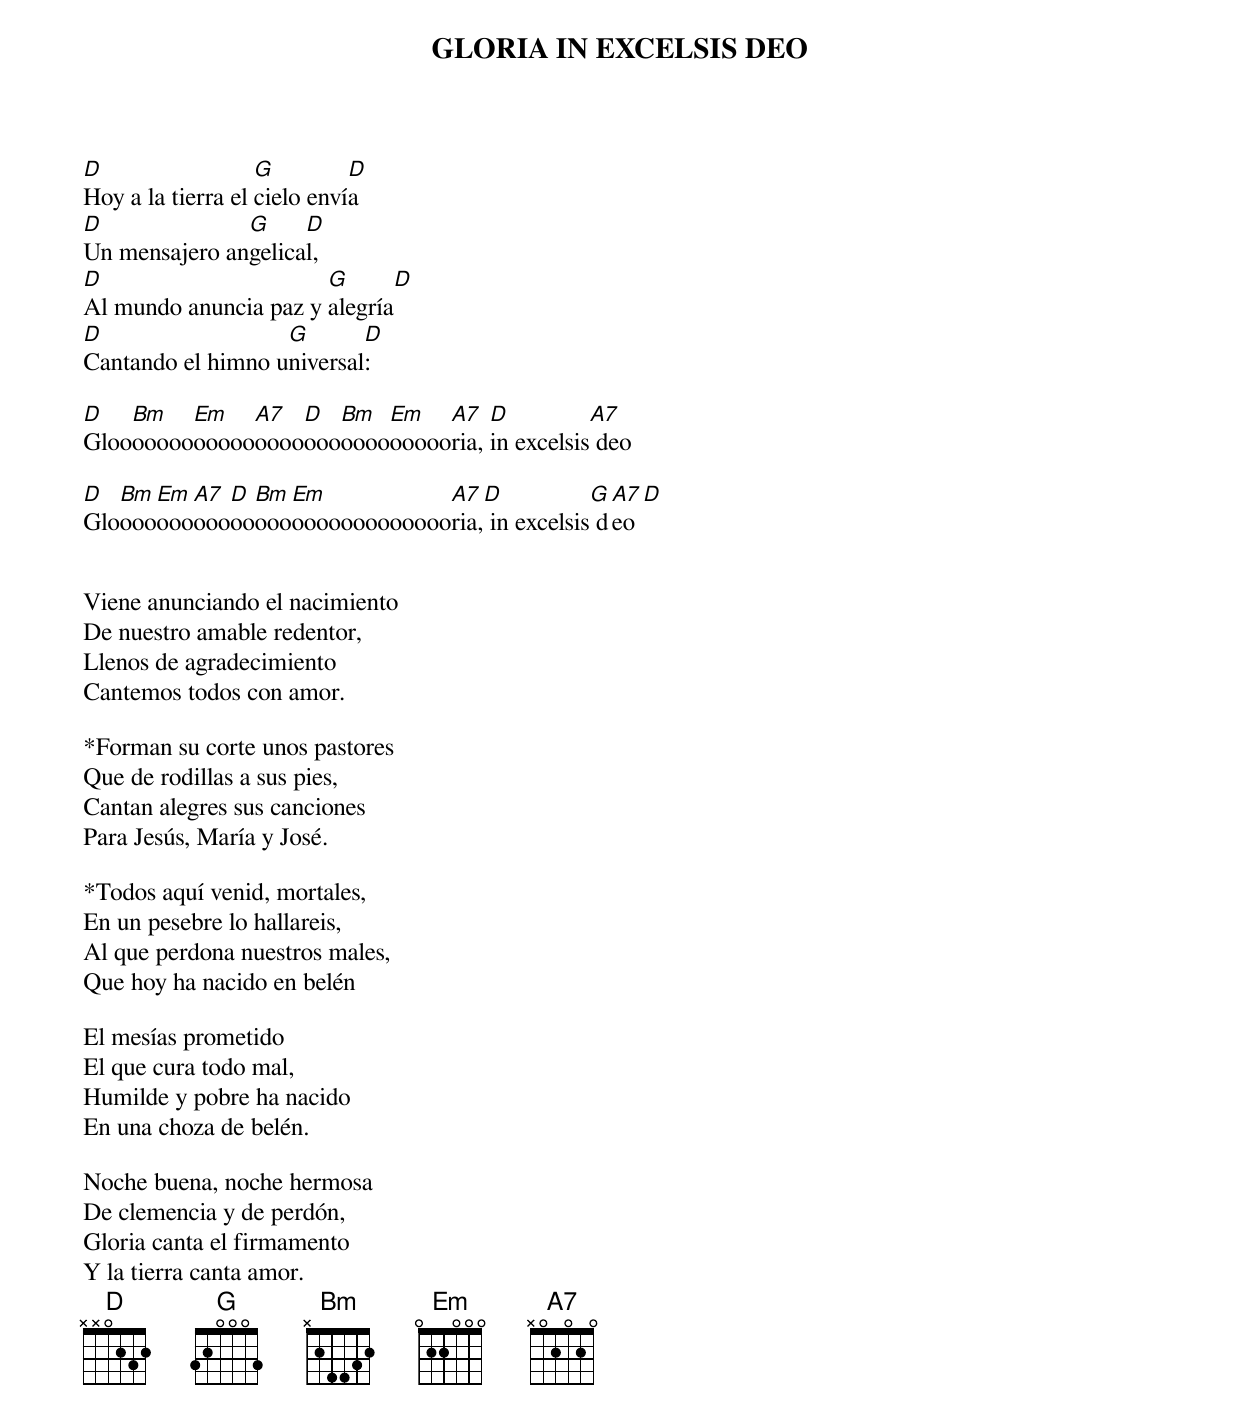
GLORIA IN EXCELSIS DEO

D                  G         D
Hoy a la tierra el cielo envía
D              G     D
Un mensajero angelical,
D                      G      D
Al mundo anuncia paz y alegría
D                  G       D
Cantando el himno universal:

D   Bm   Em   A7  D  Bm  Em   A7   D          A7
Glooooooooooooooooooooooooooooria, in excelsis deo

D  Bm Em A7 D Bm Em           A7  D           G A7 D
Glooooooooooooooooooooooooooooria, in excelsis deo


Viene anunciando el nacimiento
De nuestro amable redentor,
Llenos de agradecimiento
Cantemos todos con amor.

*Forman su corte unos pastores
Que de rodillas a sus pies,
Cantan alegres sus canciones
Para Jesús, María y José.

*Todos aquí venid, mortales,
En un pesebre lo hallareis,
Al que perdona nuestros males,
Que hoy ha nacido en belén

El mesías prometido
El que cura todo mal,
Humilde y pobre ha nacido
En una choza de belén.

Noche buena, noche hermosa
De clemencia y de perdón,
Gloria canta el firmamento
Y la tierra canta amor.
